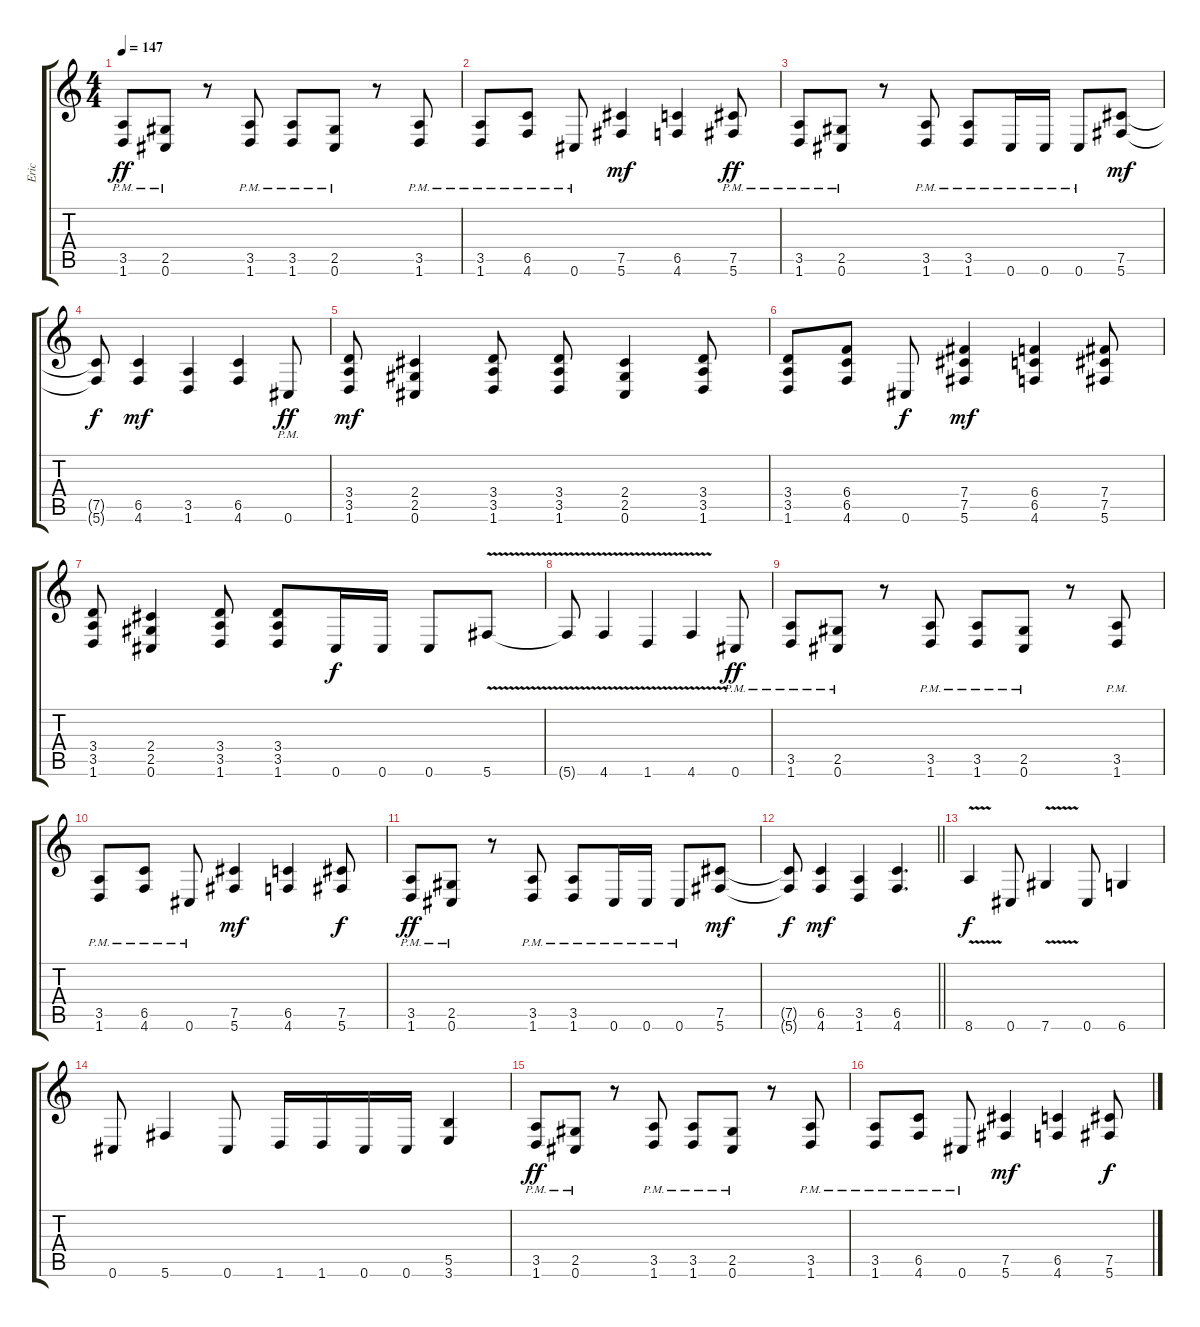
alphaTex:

\track ("Eric" "Eric") {instrument distortionguitar}
\staff {score tabs}
\tuning (Db4 Ab3 E3 B2 Gb2 Db2) {hide}
\ts (4 4)
\tempo 147
\clef g2
\ks c
(3.5{pm} 1.6{pm}).8{dy ff} (2.5{pm} 0.6{pm}).8 r.8 (3.5{pm} 1.6{pm}).8 (3.5{pm} 1.6{pm}).8 (2.5{pm} 0.6{pm}).8 r.8 (3.5{pm} 1.6{pm}).8 |
(3.5{pm} 1.6{pm}).8 (6.5{pm} 4.6{pm}).8 0.6{pm}.8 (7.5 5.6).4{dy mf} (6.5 4.6).4 (7.5{pm} 5.6{pm}).8{dy ff} |
(3.5{pm} 1.6{pm}).8 (2.5{pm} 0.6{pm}).8 r.8 (3.5{pm} 1.6{pm}).8 (3.5{pm} 1.6{pm}).8 0.6{pm}.16 0.6{pm}.16 0.6{pm}.8 (7.5 5.6).8{dy mf} |
(7.5{t} 5.6{t}).8{dy f} (6.5 4.6).4{dy mf} (3.5 1.6).4 (6.5 4.6).4 0.6{pm}.8{dy ff} |
(3.4 3.5 1.6).8{dy mf} (2.4 2.5 0.6).4 (3.4 3.5 1.6).8 (3.4 3.5 1.6).8 (2.4 2.5 0.6).4 (3.4 3.5 1.6).8 |
(3.4 3.5 1.6).8 (6.4 6.5 4.6).8 0.6.8{dy f} (7.4 7.5 5.6).4{dy mf} (6.4 6.5 4.6).4 (7.4 7.5 5.6).8 |
(3.4 3.5 1.6).8 (2.4 2.5 0.6).4 (3.4 3.5 1.6).8 (3.4 3.5 1.6).8 0.6.16{dy f} 0.6.16 0.6.8 5.6{v}.8 |
5.6{t}.8 4.6{v}.4 1.6{v}.4 4.6{v}.4 0.6{pm}.8{dy ff} |
(3.5{pm} 1.6{pm}).8 (2.5{pm} 0.6{pm}).8 r.8 (3.5{pm} 1.6{pm}).8 (3.5{pm} 1.6{pm}).8 (2.5{pm} 0.6{pm}).8 r.8 (3.5{pm} 1.6{pm}).8 |
(3.5{pm} 1.6{pm}).8 (6.5{pm} 4.6{pm}).8 0.6{pm}.8 (7.5 5.6).4{dy mf} (6.5 4.6).4 (7.5 5.6).8{dy f} |
(3.5{pm} 1.6{pm}).8{dy ff} (2.5{pm} 0.6{pm}).8 r.8 (3.5{pm} 1.6{pm}).8 (3.5{pm} 1.6{pm}).8 0.6{pm}.16 0.6{pm}.16 0.6{pm}.8 (7.5 5.6).8{dy mf} |
\barLineRight lightlight
(7.5{t} 5.6{t}).8{dy f} (6.5 4.6).4{dy mf} (3.5 1.6).4 (6.5 4.6).4{d} |
8.6{v}.4{dy f} 0.6.8 7.6{v}.4 0.6.8 6.6.4 |
0.6.8 5.6.4 0.6.8 1.6.16 1.6.16 0.6.16 0.6.16 (5.5 3.6).4 |
(3.5{pm} 1.6{pm}).8{dy ff} (2.5{pm} 0.6{pm}).8 r.8 (3.5{pm} 1.6{pm}).8 (3.5{pm} 1.6{pm}).8 (2.5{pm} 0.6{pm}).8 r.8 (3.5{pm} 1.6{pm}).8 |
(3.5{pm} 1.6{pm}).8 (6.5{pm} 4.6{pm}).8 0.6{pm}.8 (7.5 5.6).4{dy mf} (6.5 4.6).4 (7.5 5.6).8{dy f}
